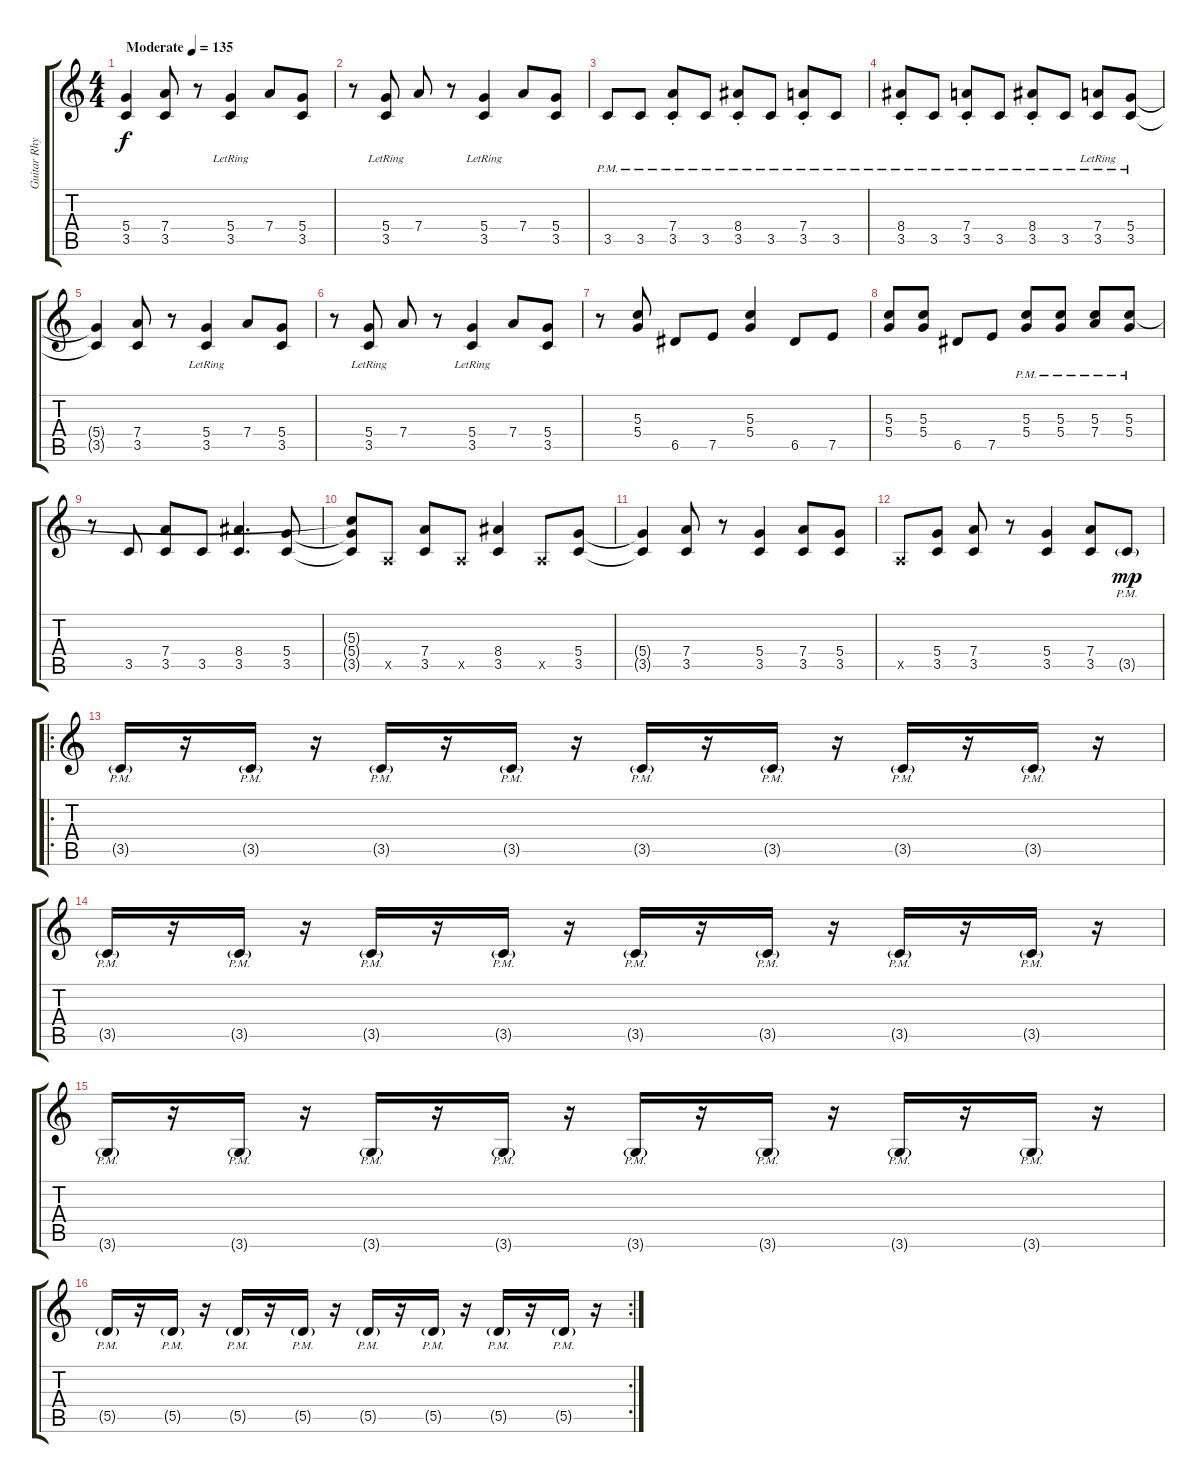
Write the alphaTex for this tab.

\track ("Guitar Rhytm" "Guitar Rhy") {instrument distortionguitar}
\staff {score tabs}
\tuning (E4 B3 G3 D3 A2 E2) {hide}
\ts (4 4)
\tempo (135 "Moderate")
\clef g2
\ks c
(5.4 3.5).4{dy f instrument distortionguitar} (7.4 3.5).8 r.8 (5.4 3.5{lr}).4 7.4.8 (5.4 3.5).8 |
r.8 (5.4{lr} 3.5{lr}).8 7.4.8 r.8 (5.4{lr} 3.5{lr}).4 7.4.8 (5.4 3.5).8 |
3.5{pm}.8 3.5{pm}.8 (7.4{st} 3.5{pm}).8 3.5{pm}.8 (8.4{st} 3.5{pm}).8 3.5{pm}.8 (7.4{st} 3.5{pm}).8 3.5{pm}.8 |
(8.4{st} 3.5{pm}).8 3.5{pm}.8 (7.4{st} 3.5{pm}).8 3.5{pm}.8 (8.4{st} 3.5{pm}).8 3.5{pm}.8 (7.4{pm lr} 3.5{pm}).8 (5.4 3.5{pm}).8 |
(5.4{t} 3.5{t}).4 (7.4 3.5).8 r.8 (5.4 3.5{lr}).4 7.4.8 (5.4 3.5).8 |
r.8 (5.4{lr} 3.5{lr}).8 7.4.8 r.8 (5.4{lr} 3.5{lr}).4 7.4.8 (5.4 3.5).8 |
r.8 (5.3 5.4).8 6.5.8 7.5.8 (5.3 5.4).4 6.5.8 7.5.8 |
(5.3 5.4).8 (5.3 5.4).8 6.5.8 7.5.8 (5.3{pm} 5.4{pm}).8 (5.3{pm} 5.4{pm}).8 (5.3{pm} 7.4{pm}).8 (5.3{pm} 5.4{pm}).8 |
r.8 3.5.8 (7.4 3.5).8 3.5.8 (8.4 3.5).4{d} (5.4 3.5).8 |
(5.3{t} 5.4{t} 3.5{t}).8 0.5{x}.8 (7.4 3.5).8 0.5{x}.8 (8.4 3.5).4 0.5{x}.8 (5.4 3.5).8 |
(5.4{t} 3.5{t}).4 (7.4 3.5).8 r.8 (5.4 3.5).4 (7.4 3.5).8 (5.4 3.5).8 |
0.5{x}.8 (5.4 3.5).8 (7.4 3.5).8 r.8 (5.4 3.5).4 (7.4 3.5).8 3.5{g pm}.8{dy mp} |
\ro
3.5{g pm}.16 r.16 3.5{g pm}.16 r.16 3.5{g pm}.16 r.16 3.5{g pm}.16 r.16 3.5{g pm}.16 r.16 3.5{g pm}.16 r.16 3.5{g pm}.16 r.16 3.5{g pm}.16 r.16 |
3.5{g pm}.16 r.16 3.5{g pm}.16 r.16 3.5{g pm}.16 r.16 3.5{g pm}.16 r.16 3.5{g pm}.16 r.16 3.5{g pm}.16 r.16 3.5{g pm}.16 r.16 3.5{g pm}.16 r.16 |
3.6{g pm}.16 r.16 3.6{g pm}.16 r.16 3.6{g pm}.16 r.16 3.6{g pm}.16 r.16 3.6{g pm}.16 r.16 3.6{g pm}.16 r.16 3.6{g pm}.16 r.16 3.6{g pm}.16 r.16 |
\rc 2
5.5{g pm}.16 r.16 5.5{g pm}.16 r.16 5.5{g pm}.16 r.16 5.5{g pm}.16 r.16 5.5{g pm}.16 r.16 5.5{g pm}.16 r.16 5.5{g pm}.16 r.16 5.5{g pm}.16 r.16
